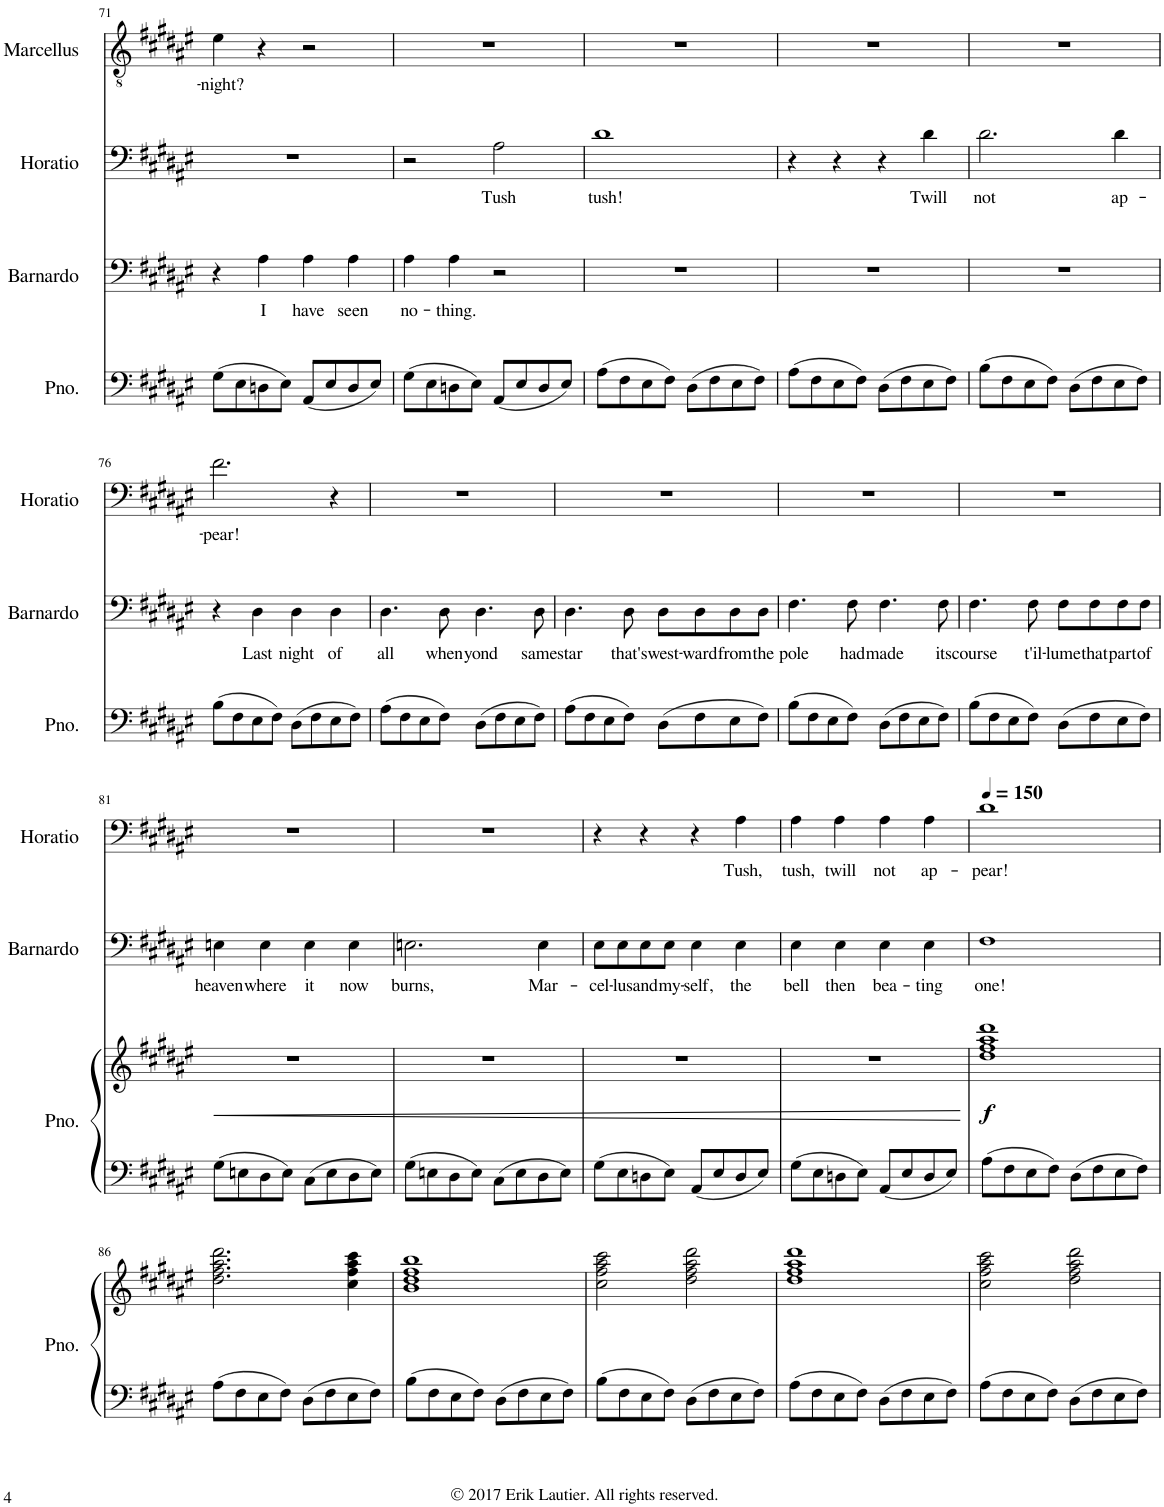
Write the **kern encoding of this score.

**kern	**kern	**dynam	**kern	**text	**kern	**text	**kern	**text
*part4	*part4	*part4	*part3	*part3	*part2	*part2	*part1	*part1
*staff5	*staff4	*staff4/5	*staff3	*staff3	*staff2	*staff2	*staff1	*staff1
*I"Piano	*	*	*I"Bernardo	*	*I"Horatio	*	*I"Marcellus	*
*I'Pno.	*	*	*	*	*I'Horatio	*	*I'Marcellus	*
!!LO:PB:g=z
*clefF4	*clefG2	*	*clefF4	*	*clefF4	*	*clefGv2	*
*k[f#c#g#d#a#e#]	*k[f#c#g#d#a#e#]	*	*k[f#c#g#d#a#e#]	*	*k[f#c#g#d#a#e#]	*	*k[f#c#g#d#a#e#]	*
*M4/4	*M4/4	*	*M4/4	*	*M4/4	*	*M4/4	*
=71	=71	=71	=71	=71	=71	=71	=71	=71
!	!	!	!	!	!	!	!	!LO:LY:b
8G#\L	1r	.	4r	.	1r	.	4e#\	-night?
8E#\	.	.	.	.	.	.	.	.
!	!	!	!	!LO:LY:b	!	!	!	!
8Dn\	.	.	4A#\	I	.	.	4r	.
8E#\J	.	.	.	.	.	.	.	.
!	!	!	!	!LO:LY:b	!	!	!	!
8AA#/L	.	.	4A#\	have	.	.	2r	.
8E#/	.	.	.	.	.	.	.	.
!	!	!	!	!LO:LY:b	!	!	!	!
8D/	.	.	4A#\	seen	.	.	.	.
8E#/J	.	.	.	.	.	.	.	.
=72	=72	=72	=72	=72	=72	=72	=72	=72
!	!	!	!	!LO:LY:b	!	!	!	!
8G#\L	1r	.	4A#\	no-	2r	.	1r	.
8E#\	.	.	.	.	.	.	.	.
!	!	!	!	!LO:LY:b	!	!	!	!
8Dn\	.	.	4A#\	-thing.	.	.	.	.
8E#\J	.	.	.	.	.	.	.	.
!	!	!	!	!	!	!LO:LY:b	!	!
8AA#/L	.	.	2r	.	2A#\	Tush	.	.
8E#/	.	.	.	.	.	.	.	.
8D/	.	.	.	.	.	.	.	.
8E#/J	.	.	.	.	.	.	.	.
=73	=73	=73	=73	=73	=73	=73	=73	=73
!	!	!	!	!	!	!LO:LY:b	!	!
8A#\L	1r	.	1r	.	1d#	tush!	1r	.
8F#\	.	.	.	.	.	.	.	.
8E#\	.	.	.	.	.	.	.	.
8F#\J	.	.	.	.	.	.	.	.
8D#\L	.	.	.	.	.	.	.	.
8F#\	.	.	.	.	.	.	.	.
8E#\	.	.	.	.	.	.	.	.
8F#\J	.	.	.	.	.	.	.	.
=74	=74	=74	=74	=74	=74	=74	=74	=74
8A#\L	1r	.	1r	.	4r	.	1r	.
8F#\	.	.	.	.	.	.	.	.
8E#\	.	.	.	.	4r	.	.	.
8F#\J	.	.	.	.	.	.	.	.
8D#\L	.	.	.	.	4r	.	.	.
8F#\	.	.	.	.	.	.	.	.
!	!	!	!	!	!	!LO:LY:b	!	!
8E#\	.	.	.	.	4d#\	Twill	.	.
8F#\J	.	.	.	.	.	.	.	.
=75	=75	=75	=75	=75	=75	=75	=75	=75
!	!	!	!	!	!	!LO:LY:b	!	!
8B\L	1r	.	1r	.	2.d#\	not	1r	.
8F#\	.	.	.	.	.	.	.	.
8E#\	.	.	.	.	.	.	.	.
8F#\J	.	.	.	.	.	.	.	.
8D#\L	.	.	.	.	.	.	.	.
8F#\	.	.	.	.	.	.	.	.
!	!	!	!	!	!	!LO:LY:b	!	!
8E#\	.	.	.	.	4d#\	ap-	.	.
8F#\J	.	.	.	.	.	.	.	.
!!LO:LB:g=z
=76	=76	=76	=76	=76	=76	=76	=76	=76
!	!	!	!	!	!	!LO:LY:b	!	!
8B\L	1r	.	4r	.	2.f#\	-pear!	1r	.
8F#\	.	.	.	.	.	.	.	.
!	!	!	!	!LO:LY:b	!	!	!	!
8E#\	.	.	4D#\	Last	.	.	.	.
8F#\J	.	.	.	.	.	.	.	.
!	!	!	!	!LO:LY:b	!	!	!	!
8D#\L	.	.	4D#\	night	.	.	.	.
8F#\	.	.	.	.	.	.	.	.
!	!	!	!	!LO:LY:b	!	!	!	!
8E#\	.	.	4D#\	of	4r	.	.	.
8F#\J	.	.	.	.	.	.	.	.
=77	=77	=77	=77	=77	=77	=77	=77	=77
!	!	!	!	!LO:LY:b	!	!	!	!
8A#\L	1r	.	4.D#\	all	1r	.	1r	.
8F#\	.	.	.	.	.	.	.	.
8E#\	.	.	.	.	.	.	.	.
!	!	!	!	!LO:LY:b	!	!	!	!
8F#\J	.	.	8D#\	when	.	.	.	.
!	!	!	!	!LO:LY:b	!	!	!	!
8D#\L	.	.	4.D#\	yond	.	.	.	.
8F#\	.	.	.	.	.	.	.	.
8E#\	.	.	.	.	.	.	.	.
!	!	!	!	!LO:LY:b	!	!	!	!
8F#\J	.	.	8D#\	same	.	.	.	.
=78	=78	=78	=78	=78	=78	=78	=78	=78
!	!	!	!	!LO:LY:b	!	!	!	!
8A#\L	1r	.	4.D#\	star	1r	.	1r	.
8F#\	.	.	.	.	.	.	.	.
8E#\	.	.	.	.	.	.	.	.
!	!	!	!	!LO:LY:b	!	!	!	!
8F#\J	.	.	8D#\	that's	.	.	.	.
!	!	!	!	!LO:LY:b	!	!	!	!
8D#\L	.	.	8D#\L	west-	.	.	.	.
!	!	!	!	!LO:LY:b	!	!	!	!
8F#\	.	.	8D#\	-ward	.	.	.	.
!	!	!	!	!LO:LY:b	!	!	!	!
8E#\	.	.	8D#\	from	.	.	.	.
!	!	!	!	!LO:LY:b	!	!	!	!
8F#\J	.	.	8D#\J	the	.	.	.	.
=79	=79	=79	=79	=79	=79	=79	=79	=79
!	!	!	!	!LO:LY:b	!	!	!	!
8B\L	1r	.	4.F#\	pole	1r	.	1r	.
8F#\	.	.	.	.	.	.	.	.
8E#\	.	.	.	.	.	.	.	.
!	!	!	!	!LO:LY:b	!	!	!	!
8F#\J	.	.	8F#\	had	.	.	.	.
!	!	!	!	!LO:LY:b	!	!	!	!
8D#\L	.	.	4.F#\	made	.	.	.	.
8F#\	.	.	.	.	.	.	.	.
8E#\	.	.	.	.	.	.	.	.
!	!	!	!	!LO:LY:b	!	!	!	!
8F#\J	.	.	8F#\	its	.	.	.	.
=80	=80	=80	=80	=80	=80	=80	=80	=80
!	!	!	!	!LO:LY:b	!	!	!	!
8B\L	1r	.	4.F#\	course	1r	.	1r	.
8F#\	.	.	.	.	.	.	.	.
8E#\	.	.	.	.	.	.	.	.
!	!	!	!	!LO:LY:b	!	!	!	!
8F#\J	.	.	8F#\	t'il-	.	.	.	.
!	!	!	!	!LO:LY:b	!	!	!	!
8D#\L	.	.	8F#\L	-lume	.	.	.	.
!	!	!	!	!LO:LY:b	!	!	!	!
8F#\	.	.	8F#\	that	.	.	.	.
!	!	!	!	!LO:LY:b	!	!	!	!
8E#\	.	.	8F#\	part	.	.	.	.
!	!	!	!	!LO:LY:b	!	!	!	!
8F#\J	.	.	8F#\J	of	.	.	.	.
!!LO:LB:g=z
=81	=81	=81	=81	=81	=81	=81	=81	=81
!	!	!LO:HP:b	!	!LO:LY:b	!	!	!	!
8G#\L	1r	<	4En\	heaven	1r	.	1r	.
8En\	.	.	.	.	.	.	.	.
!	!	!	!	!LO:LY:b	!	!	!	!
8D#\	.	.	4E\	where	.	.	.	.
8E\J	.	.	.	.	.	.	.	.
!	!	!	!	!LO:LY:b	!	!	!	!
8C#\L	.	.	4E\	it	.	.	.	.
8E\	.	.	.	.	.	.	.	.
!	!	!	!	!LO:LY:b	!	!	!	!
8D#\	.	.	4E\	now	.	.	.	.
8E\J	.	.	.	.	.	.	.	.
=82	=82	=82	=82	=82	=82	=82	=82	=82
!	!	!	!	!LO:LY:b	!	!	!	!
8G#\L	1r	.	2.En\	burns,	1r	.	1r	.
8En\	.	.	.	.	.	.	.	.
8D#\	.	.	.	.	.	.	.	.
8E\J	.	.	.	.	.	.	.	.
8C#\L	.	.	.	.	.	.	.	.
8E\	.	.	.	.	.	.	.	.
!	!	!	!	!LO:LY:b	!	!	!	!
8D#\	.	.	4E\	Mar-	.	.	.	.
8E\J	.	.	.	.	.	.	.	.
=83	=83	=83	=83	=83	=83	=83	=83	=83
!	!	!	!	!LO:LY:b	!	!	!	!
8G#\L	1r	.	8E#\L	-cel-	4r	.	1r	.
!	!	!	!	!LO:LY:b	!	!	!	!
8E#\	.	.	8E#\	-lus	.	.	.	.
!	!	!	!	!LO:LY:b	!	!	!	!
8Dn\	.	.	8E#\	and	4r	.	.	.
!	!	!	!	!LO:LY:b	!	!	!	!
8E#\J	.	.	8E#\J	my-	.	.	.	.
!	!	!	!	!LO:LY:b	!	!	!	!
8AA#/L	.	.	4E#\	-self,	4r	.	.	.
8E#/	.	.	.	.	.	.	.	.
!	!	!	!	!LO:LY:b	!	!LO:LY:b	!	!
8D/	.	.	4E#\	the	4A#\	Tush,	.	.
8E#/J	.	.	.	.	.	.	.	.
=84	=84	=84	=84	=84	=84	=84	=84	=84
!	!	!	!	!LO:LY:b	!	!LO:LY:b	!	!
8G#\L	1r	.	4E#\	bell	4A#\	tush,	1r	.
8E#\	.	.	.	.	.	.	.	.
!	!	!	!	!LO:LY:b	!	!LO:LY:b	!	!
8Dn\	.	.	4E#\	then	4A#\	twill	.	.
8E#\J	.	.	.	.	.	.	.	.
!	!	!	!	!LO:LY:b	!	!LO:LY:b	!	!
8AA#/L	.	.	4E#\	bea-	4A#\	not	.	.
8E#/	.	.	.	.	.	.	.	.
!	!	!	!	!LO:LY:b	!	!LO:LY:b	!	!
8D/	.	.	4E#\	-ting	4A#\	ap-	.	.
8E#/J	.	.	.	.	.	.	.	.
.	.	[	.	.	.	.	.	.
=85	=85	=85	=85	=85	=85	=85	=85	=85
*	*	*	*	*	*	*	*MM150	*
!	!	!LO:DY:b	!	!LO:LY:b	!	!LO:LY:b	!	!
8A#\L	1dd# 1ff# 1aa# 1ddd#	f	1F#	one!	1d#	-pear!	1r	.
8F#\	.	.	.	.	.	.	.	.
8E#\	.	.	.	.	.	.	.	.
8F#\J	.	.	.	.	.	.	.	.
8D#\L	.	.	.	.	.	.	.	.
8F#\	.	.	.	.	.	.	.	.
8E#\	.	.	.	.	.	.	.	.
8F#\J	.	.	.	.	.	.	.	.
!!LO:LB:g=z
=86	=86	=86	=86	=86	=86	=86	=86	=86
8A#\L	2.dd#\ 2.ff#\ 2.aa#\ 2.ddd#\	.	1r	.	1r	.	1r	.
8F#\	.	.	.	.	.	.	.	.
8E#\	.	.	.	.	.	.	.	.
8F#\J	.	.	.	.	.	.	.	.
8D#\L	.	.	.	.	.	.	.	.
8F#\	.	.	.	.	.	.	.	.
8E#\	4cc#\ 4ff#\ 4aa#\ 4ccc#\	.	.	.	.	.	.	.
8F#\J	.	.	.	.	.	.	.	.
=87	=87	=87	=87	=87	=87	=87	=87	=87
8B\L	1b 1dd# 1ff# 1bb	.	1r	.	1r	.	1r	.
8F#\	.	.	.	.	.	.	.	.
8E#\	.	.	.	.	.	.	.	.
8F#\J	.	.	.	.	.	.	.	.
8D#\L	.	.	.	.	.	.	.	.
8F#\	.	.	.	.	.	.	.	.
8E#\	.	.	.	.	.	.	.	.
8F#\J	.	.	.	.	.	.	.	.
=88	=88	=88	=88	=88	=88	=88	=88	=88
8B\L	2cc#\ 2ff#\ 2aa#\ 2ccc#\	.	1r	.	1r	.	1r	.
8F#\	.	.	.	.	.	.	.	.
8E#\	.	.	.	.	.	.	.	.
8F#\J	.	.	.	.	.	.	.	.
8D#\L	2dd#\ 2ff#\ 2aa#\ 2ddd#\	.	.	.	.	.	.	.
8F#\	.	.	.	.	.	.	.	.
8E#\	.	.	.	.	.	.	.	.
8F#\J	.	.	.	.	.	.	.	.
=89	=89	=89	=89	=89	=89	=89	=89	=89
8A#\L	1dd# 1ff# 1aa# 1ddd#	.	1r	.	1r	.	1r	.
8F#\	.	.	.	.	.	.	.	.
8E#\	.	.	.	.	.	.	.	.
8F#\J	.	.	.	.	.	.	.	.
8D#\L	.	.	.	.	.	.	.	.
8F#\	.	.	.	.	.	.	.	.
8E#\	.	.	.	.	.	.	.	.
8F#\J	.	.	.	.	.	.	.	.
=90	=90	=90	=90	=90	=90	=90	=90	=90
8A#\L	2cc#\ 2ff#\ 2aa#\ 2ccc#\	.	1r	.	1r	.	1r	.
8F#\	.	.	.	.	.	.	.	.
8E#\	.	.	.	.	.	.	.	.
8F#\J	.	.	.	.	.	.	.	.
8D#\L	2dd#\ 2ff#\ 2aa#\ 2ddd#\	.	.	.	.	.	.	.
8F#\	.	.	.	.	.	.	.	.
8E#\	.	.	.	.	.	.	.	.
8F#\J	.	.	.	.	.	.	.	.
=	=	=	=	=	=	=	=	=
*-	*-	*-	*-	*-	*-	*-	*-	*-
